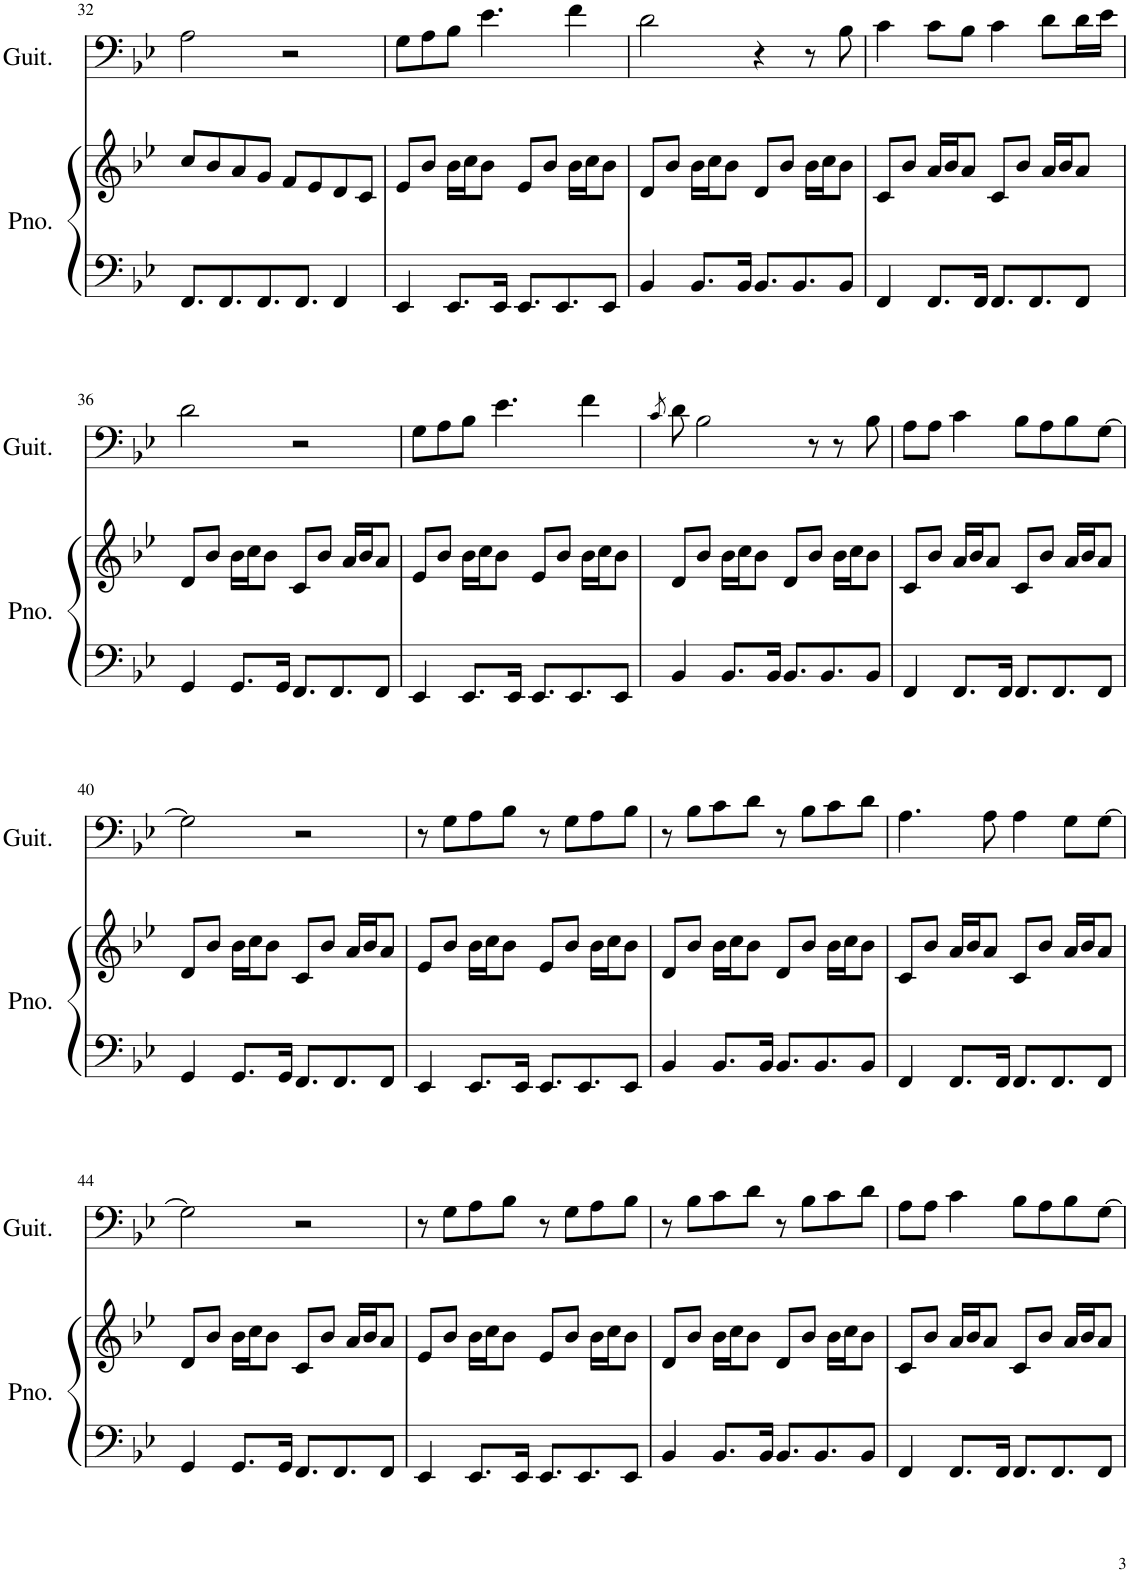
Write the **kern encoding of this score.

**kern	**kern	**kern
*part2	*part2	*part1
*staff3	*staff2	*staff1
*I"Piano	*	*I"Acoustic Guitar
*I'Pno.	*	*I'Guit.
!!LO:PB:g=z
*clefF4	*clefG2	*clefF4
*k[b-e-]	*k[b-e-]	*k[b-e-]
*M4/4	*M4/4	*M4/4
=32	=32	=32
8.FF/L	8cc/L	2A\
.	8b-/	.
8.FF/	.	.
.	8a/	.
8.FF/	8g/J	.
.	8f/L	2r
8.FF/J	.	.
.	8e-/	.
4FF/	8d/	.
.	8c/J	.
=33	=33	=33
4EE-/	8e-/L	8G\L
.	8b-/J	8A\
8.EE-/L	16b-\LL	8B-\J
.	16cc\J	.
.	8b-\J	4.e-\
16EE-/Jk	.	.
8.EE-/L	8e-/L	.
.	8b-/J	.
8.EE-/	.	.
.	16b-\LL	4f\
.	16cc\J	.
8EE-/J	8b-\J	.
=34	=34	=34
4BB-/	8d/L	2d\
.	8b-/J	.
8.BB-/L	16b-\LL	.
.	16cc\J	.
.	8b-\J	.
16BB-/Jk	.	.
8.BB-/L	8d/L	4r
.	8b-/J	.
8.BB-/	.	.
.	16b-\LL	8r
.	16cc\J	.
8BB-/J	8b-\J	8B-\
=35	=35	=35
4FF/	8c/L	4c\
.	8b-/J	.
8.FF/L	16a/LL	8c\L
.	16b-/J	.
.	8a/J	8B-\J
16FF/Jk	.	.
8.FF/L	8c/L	4c\
.	8b-/J	.
8.FF/	.	.
.	16a/LL	8d\L
.	16b-/J	.
8FF/J	8a/J	16d\L
.	.	16e-\JJ
!!LO:LB:g=z
=36	=36	=36
4GG/	8d/L	2d\
.	8b-/J	.
8.GG/L	16b-\LL	.
.	16cc\J	.
.	8b-\J	.
16GG/Jk	.	.
8.FF/L	8c/L	2r
.	8b-/J	.
8.FF/	.	.
.	16a/LL	.
.	16b-/J	.
8FF/J	8a/J	.
=37	=37	=37
4EE-/	8e-/L	8G\L
.	8b-/J	8A\
8.EE-/L	16b-\LL	8B-\J
.	16cc\J	.
.	8b-\J	4.e-\
16EE-/Jk	.	.
8.EE-/L	8e-/L	.
.	8b-/J	.
8.EE-/	.	.
.	16b-\LL	4f\
.	16cc\J	.
8EE-/J	8b-\J	.
=38	=38	=38
.	.	8qc/
4BB-/	8d/L	8d\
.	8b-/J	2B-\
8.BB-/L	16b-\LL	.
.	16cc\J	.
.	8b-\J	.
16BB-/Jk	.	.
8.BB-/L	8d/L	.
.	8b-/J	8r
8.BB-/	.	.
.	16b-\LL	8r
.	16cc\J	.
8BB-/J	8b-\J	8B-\
=39	=39	=39
4FF/	8c/L	8A\L
.	8b-/J	8A\J
8.FF/L	16a/LL	4c\
.	16b-/J	.
.	8a/J	.
16FF/Jk	.	.
8.FF/L	8c/L	8B-\L
.	8b-/J	8A\
8.FF/	.	.
.	16a/LL	8B-\
.	16b-/J	.
8FF/J	8a/J	[8G\J
!!LO:LB:g=z
=40	=40	=40
4GG/	8d/L	2G\]
.	8b-/J	.
8.GG/L	16b-\LL	.
.	16cc\J	.
.	8b-\J	.
16GG/Jk	.	.
8.FF/L	8c/L	2r
.	8b-/J	.
8.FF/	.	.
.	16a/LL	.
.	16b-/J	.
8FF/J	8a/J	.
=41	=41	=41
4EE-/	8e-/L	8r
.	8b-/J	8G\L
8.EE-/L	16b-\LL	8A\
.	16cc\J	.
.	8b-\J	8B-\J
16EE-/Jk	.	.
8.EE-/L	8e-/L	8r
.	8b-/J	8G\L
8.EE-/	.	.
.	16b-\LL	8A\
.	16cc\J	.
8EE-/J	8b-\J	8B-\J
=42	=42	=42
4BB-/	8d/L	8r
.	8b-/J	8B-\L
8.BB-/L	16b-\LL	8c\
.	16cc\J	.
.	8b-\J	8d\J
16BB-/Jk	.	.
8.BB-/L	8d/L	8r
.	8b-/J	8B-\L
8.BB-/	.	.
.	16b-\LL	8c\
.	16cc\J	.
8BB-/J	8b-\J	8d\J
=43	=43	=43
4FF/	8c/L	4.A\
.	8b-/J	.
8.FF/L	16a/LL	.
.	16b-/J	.
.	8a/J	8A\
16FF/Jk	.	.
8.FF/L	8c/L	4A\
.	8b-/J	.
8.FF/	.	.
.	16a/LL	8G\L
.	16b-/J	.
8FF/J	8a/J	[8G\J
!!LO:LB:g=z
=44	=44	=44
4GG/	8d/L	2G\]
.	8b-/J	.
8.GG/L	16b-\LL	.
.	16cc\J	.
.	8b-\J	.
16GG/Jk	.	.
8.FF/L	8c/L	2r
.	8b-/J	.
8.FF/	.	.
.	16a/LL	.
.	16b-/J	.
8FF/J	8a/J	.
=45	=45	=45
4EE-/	8e-/L	8r
.	8b-/J	8G\L
8.EE-/L	16b-\LL	8A\
.	16cc\J	.
.	8b-\J	8B-\J
16EE-/Jk	.	.
8.EE-/L	8e-/L	8r
.	8b-/J	8G\L
8.EE-/	.	.
.	16b-\LL	8A\
.	16cc\J	.
8EE-/J	8b-\J	8B-\J
=46	=46	=46
4BB-/	8d/L	8r
.	8b-/J	8B-\L
8.BB-/L	16b-\LL	8c\
.	16cc\J	.
.	8b-\J	8d\J
16BB-/Jk	.	.
8.BB-/L	8d/L	8r
.	8b-/J	8B-\L
8.BB-/	.	.
.	16b-\LL	8c\
.	16cc\J	.
8BB-/J	8b-\J	8d\J
=47	=47	=47
4FF/	8c/L	8A\L
.	8b-/J	8A\J
8.FF/L	16a/LL	4c\
.	16b-/J	.
.	8a/J	.
16FF/Jk	.	.
8.FF/L	8c/L	8B-\L
.	8b-/J	8A\
8.FF/	.	.
.	16a/LL	8B-\
.	16b-/J	.
8FF/J	8a/J	[8G\J
=	=	=
*-	*-	*-
